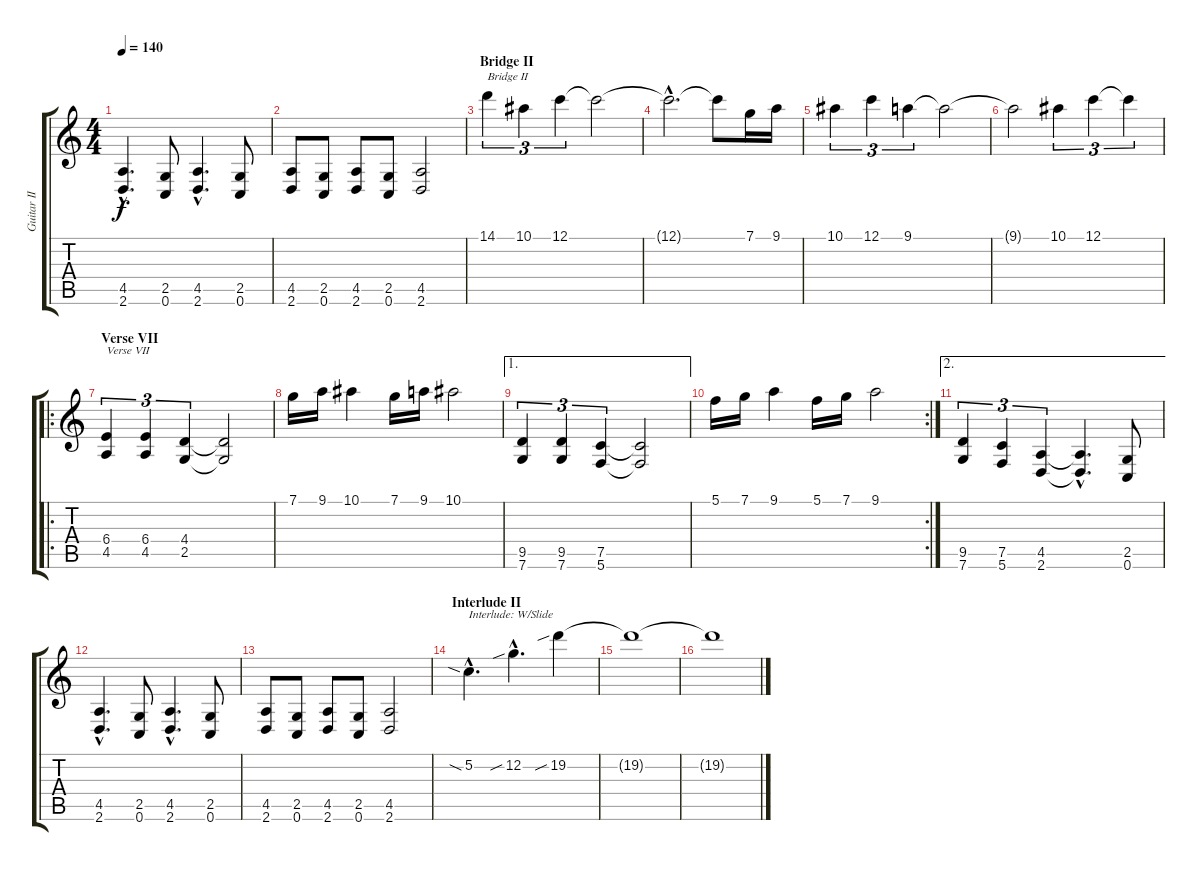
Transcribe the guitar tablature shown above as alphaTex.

\track ("Guitar II [Roy Torkington]" "Guitar II ") {instrument distortionguitar}
\staff {score tabs}
\tuning (C4 G3 Eb3 Bb2 F2 C2) {hide}
\ts (4 4)
\tempo 140
\clef g2
\ks c
(4.5{hac} 2.6{hac}).4{d dy f} (2.5 0.6).8 (4.5{hac} 2.6{hac}).4{d} (2.5 0.6).8 |
(4.5 2.6).8 (2.5 0.6).8 (4.5 2.6).8 (2.5 0.6).8 (4.5 2.6).2 |
\section ("" "Bridge II")
14.1.4{tu (3 2) txt "Bridge II"} 10.1.4{tu (3 2)} 12.1.4{tu (3 2)} 12.1{t}.2 |
12.1{hac t}.2{d} 12.1{t}.8 7.1.16 9.1.16 |
10.1.4{tu (3 2)} 12.1.4{tu (3 2)} 9.1.4{tu (3 2)} 9.1{t}.2 |
9.1{t}.2 10.1.4{tu (3 2)} 12.1.4{tu (3 2)} 12.1{t}.4{tu (3 2)} |
\ro
\section ("" "Verse VII")
(6.4 4.5).4{tu (3 2) txt "Verse VII"} (6.4 4.5).4{tu (3 2)} (4.4 2.5).4{tu (3 2)} (4.4{t} 2.5{t}).2 |
7.1.16 9.1.16 10.1.4 7.1.16 9.1.16 10.1.2 |
\ae 1
(9.5 7.6).4{tu (3 2)} (9.5 7.6).4{tu (3 2)} (7.5 5.6).4{tu (3 2)} (7.5{t} 5.6{t}).2 |
\rc 2
5.1.16 7.1.16 9.1.4 5.1.16 7.1.16 9.1.2 |
\ae 2
(9.5 7.6).4{tu (3 2)} (7.5 5.6).4{tu (3 2)} (4.5 2.6).4{tu (3 2)} (4.5{hac t} 2.6{hac t}).4{d} (2.5 0.6).8 |
(4.5{hac} 2.6{hac}).4{d} (2.5 0.6).8 (4.5{hac} 2.6{hac}).4{d} (2.5 0.6).8 |
(4.5 2.6).8 (2.5 0.6).8 (4.5 2.6).8 (2.5 0.6).8 (4.5 2.6).2 |
\section ("" "Interlude II")
5.2{sia hac}.4{d txt "Interlude: W/Slide"} 12.2{sib hac}.4{d} 19.2{sib}.4 |
19.2{t}.1 |
19.2{t}.1
